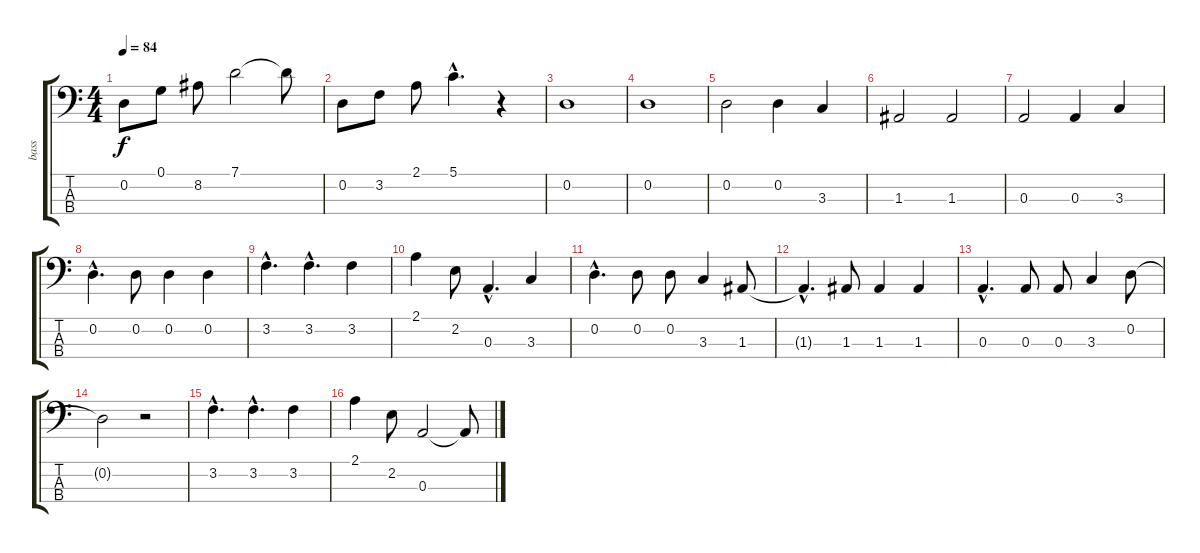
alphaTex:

\track ("bass" "bass") {instrument acousticbass}
\staff {score tabs}
\tuning (G2 D2 A1 E1) {hide}
\ts (4 4)
\tempo 84
\clef f4
\ks c
0.2.8{dy f} 0.1.8 8.2.8 7.1.2 7.1{t}.8 |
0.2.8 3.2.8 2.1.8 5.1{hac}.4{d} r.4 |
0.2.1 |
0.2.1 |
0.2.2 0.2.4 3.3.4 |
1.3.2 1.3.2 |
0.3.2 0.3.4 3.3.4 |
0.2{hac}.4{d} 0.2.8 0.2.4 0.2.4 |
3.2{hac}.4{d} 3.2{hac}.4{d} 3.2.4 |
2.1.4 2.2.8 0.3{hac}.4{d} 3.3.4 |
0.2{hac}.4{d} 0.2.8 0.2.8 3.3.4 1.3.8 |
1.3{hac t}.4{d} 1.3.8 1.3.4 1.3.4 |
0.3{hac}.4{d} 0.3.8 0.3.8 3.3.4 0.2.8 |
0.2{t}.2 r.2 |
3.2{hac}.4{d} 3.2{hac}.4{d} 3.2.4 |
2.1.4 2.2.8 0.3.2 0.3{t}.8
